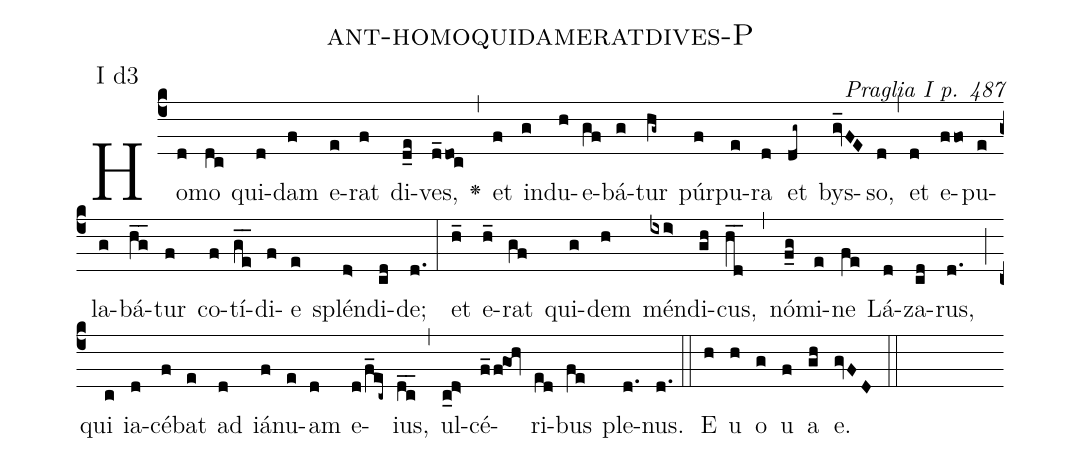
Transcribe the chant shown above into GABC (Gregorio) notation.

name: ant-homoquidameratdives-P;
commentary: Praglia I p. 487;
annotation: I d3;
%%
(c4) Ho(d)mo(dc) qui(d)dam(f) e(e)rat(f) di(d_e)ves,(d_doc) <v>\greheightstar</v>(,) et(f) in(g)du(h)e(gf)bá(g)tur(hg~) púr(f)pu(e)ra(d) et(dg~) bys(gv_FE)so,(d) (,) et(d) e(ffo)pu(e)la(g)bá(h_g_)tur(f) co(f)tí(g_e_)di(f)e(e) splén(d>)di(cd)de;(d.) (:) et(h_) e(h_)rat(gf) qui(g)dem(h) mén(ixi>)di(gh)cus,(hd__) (,) nó(f_g)mi(e)ne(fe) Lá(d)za(cd)rus,(d.) (;) qui(c) ia(d)cé(f)bat(e) ad(d) iá(f)nu(e)am(d) e(d/f_1ec~)ius,(dc__) (,) ul(c_d>)cé(f_/f!goh)ri(ed)bus(fe) ple(d.)nus.(d.) (::) E(h) u(h) o(g) u(f) a(gh) e.(gvFD) (::)
